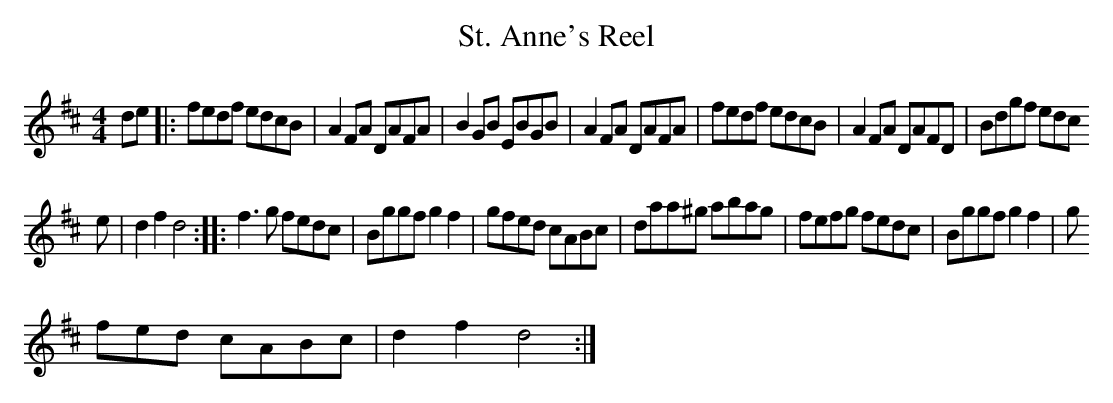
X:1
T:St. Anne's Reel
M:4/4
L:1/8
K:D
de|:fedf edcB|A2FA DAFA|B2GB EBGB|A2FA DAFA|fedf edcB|A2FA DAFD|Bdgf edc
e|d2f2d4:||:f3g fedc|Bggf g2f2|gfed cABc|daa^g abag|fefg fedc|Bggf g2f2|g
fed cABc|d2f2d4:|
